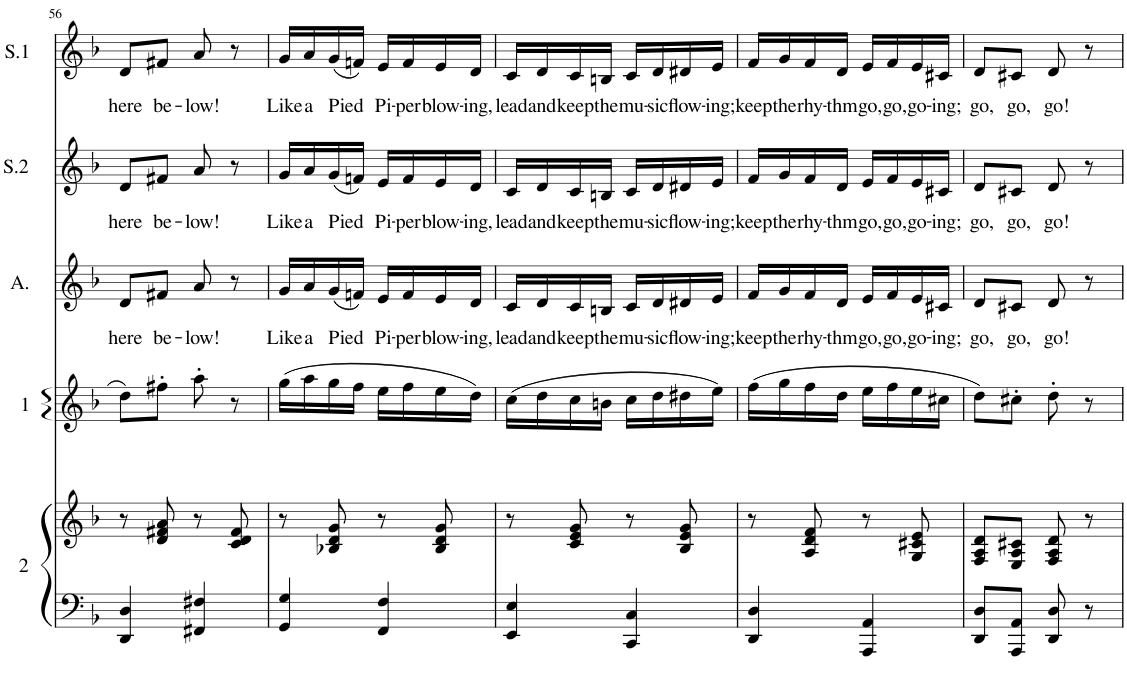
**kern	**kern	**kern	**kern	**text	**kern	**text	**kern	**text
*part5	*part5	*part4	*part3	*part3	*part2	*part2	*part1	*part1
*staff6	*staff5	*staff4	*staff3	*staff3	*staff2	*staff2	*staff1	*staff1
*I"SECUNDO	*	*I"PRIMO	*I"Alt	*	*I"Sopraan 2	*	*I"Sopraan 1	*
*	*	*	*I'A.	*	*I'S.2	*	*I'S.1	*
!!LO:PB:g=z
*clefF4	*clefG2	*clefG2	*clefG2	*	*clefG2	*	*clefG2	*
*	*	*	*	*	*	*	*Trd1c2	*
*k[b-]	*k[b-]	*k[b-]	*k[b-]	*	*k[b-]	*	*k[b-]	*
*M2/4	*M2/4	*M2/4	*M2/4	*	*M2/4	*	*M2/4	*
=56	=56	=56	=56	=56	=56	=56	=56	=56
!	!	!	!	!LO:LY:b	!	!LO:LY:b	!	!LO:LY:b
4DD/ 4D/	8r	8dd\L	8d/L	here	8d/L	here	8d/L	here
!	!	!	!	!LO:LY:b	!	!LO:LY:b	!	!LO:LY:b
.	8d/ 8f#X/ 8a/	8ff#X'\J	8f#X/J	be-	8f#X/J	be-	8f#X/J	be-
!	!	!	!	!LO:LY:b	!	!LO:LY:b	!	!LO:LY:b
4FF#X/ 4F#X/	8r	8aa'\	8a/	-low!	8a/	-low!	8a/	-low!
.	8c/ 8d/ 8f#/	8r	8r	.	8r	.	8r	.
=57	=57	=57	=57	=57	=57	=57	=57	=57
!	!	!	!	!LO:LY:b	!	!LO:LY:b	!	!LO:LY:b
4GG/ 4G/	8r	(16gg\LL	16g/LL	Like	16g/LL	Like	16g/LL	Like
!	!	!	!	!LO:LY:b	!	!LO:LY:b	!	!LO:LY:b
.	.	16aa\	16a/	a	16a/	a	16a/	a
!	!	!	!	!LO:LY:b	!	!LO:LY:b	!	!LO:LY:b
.	8B-X/ 8d/ 8g/	16gg\	(16g/	Pied	(16g/	Pied	(16g/	Pied
.	.	16ff\JJ	16fn/JJ)	.	16fn/JJ)	.	16fn/JJ)	.
!	!	!	!	!LO:LY:b	!	!LO:LY:b	!	!LO:LY:b
4FF/ 4F/	8r	16ee\LL	16e/LL	Pi-	16e/LL	Pi-	16e/LL	Pi-
!	!	!	!	!LO:LY:b	!	!LO:LY:b	!	!LO:LY:b
.	.	16ff\	16f/	-per	16f/	-per	16f/	-per
!	!	!	!	!LO:LY:b	!	!LO:LY:b	!	!LO:LY:b
.	8B-/ 8d/ 8g/	16ee\	16e/	blow-	16e/	blow-	16e/	blow-
!	!	!	!	!LO:LY:b	!	!LO:LY:b	!	!LO:LY:b
.	.	16dd\JJ)	16d/JJ	-ing,	16d/JJ	-ing,	16d/JJ	-ing,
=58	=58	=58	=58	=58	=58	=58	=58	=58
!	!	!	!	!LO:LY:b	!	!LO:LY:b	!	!LO:LY:b
4EE/ 4E/	8r	(16cc\LL	16c/LL	lead	16c/LL	lead	16c/LL	lead
!	!	!	!	!LO:LY:b	!	!LO:LY:b	!	!LO:LY:b
.	.	16dd\	16d/	and	16d/	and	16d/	and
!	!	!	!	!LO:LY:b	!	!LO:LY:b	!	!LO:LY:b
.	8c/ 8e/ 8g/	16cc\	16c/	keep	16c/	keep	16c/	keep
!	!	!	!	!LO:LY:b	!	!LO:LY:b	!	!LO:LY:b
.	.	16bn\JJ	16Bn/JJ	the	16Bn/JJ	the	16Bn/JJ	the
!	!	!	!	!LO:LY:b	!	!LO:LY:b	!	!LO:LY:b
4CC/ 4C/	8r	16cc\LL	16c/LL	mu-	16c/LL	mu-	16c/LL	mu-
!	!	!	!	!LO:LY:b	!	!LO:LY:b	!	!LO:LY:b
.	.	16dd\	16d/	-sic	16d/	-sic	16d/	-sic
!	!	!	!	!LO:LY:b	!	!LO:LY:b	!	!LO:LY:b
.	8B-/ 8e/ 8g/	16dd#X\	16d#X/	flow-	16d#X/	flow-	16d#X/	flow-
!	!	!	!	!LO:LY:b	!	!LO:LY:b	!	!LO:LY:b
.	.	16ee\JJ)	16e/JJ	-ing;	16e/JJ	-ing;	16e/JJ	-ing;
=59	=59	=59	=59	=59	=59	=59	=59	=59
!	!	!	!	!LO:LY:b	!	!LO:LY:b	!	!LO:LY:b
4DD/ 4D/	8r	(16ff\LL	16f/LL	keep	16f/LL	keep	16f/LL	keep
!	!	!	!	!LO:LY:b	!	!LO:LY:b	!	!LO:LY:b
.	.	16gg\	16g/	the	16g/	the	16g/	the
!	!	!	!	!LO:LY:b	!	!LO:LY:b	!	!LO:LY:b
.	8A/ 8d/ 8f/	16ff\	16f/	rhy-	16f/	rhy-	16f/	rhy-
!	!	!	!	!LO:LY:b	!	!LO:LY:b	!	!LO:LY:b
.	.	16dd\JJ	16d/JJ	-thm	16d/JJ	-thm	16d/JJ	-thm
!	!	!	!	!LO:LY:b	!	!LO:LY:b	!	!LO:LY:b
4AAA/ 4AA/	8r	16ee\LL	16e/LL	go,	16e/LL	go,	16e/LL	go,
!	!	!	!	!LO:LY:b	!	!LO:LY:b	!	!LO:LY:b
.	.	16ff\	16f/	go,	16f/	go,	16f/	go,
!	!	!	!	!LO:LY:b	!	!LO:LY:b	!	!LO:LY:b
.	8G/ 8c#X/ 8e/	16ee\	16e/	go-	16e/	go-	16e/	go-
!	!	!	!	!LO:LY:b	!	!LO:LY:b	!	!LO:LY:b
.	.	16cc#X\JJ	16c#X/JJ	-ing;	16c#X/JJ	-ing;	16c#X/JJ	-ing;
=60	=60	=60	=60	=60	=60	=60	=60	=60
!	!	!	!	!LO:LY:b	!	!LO:LY:b	!	!LO:LY:b
8DD/ 8D/L	8F/ 8A/ 8d/L	8dd\L)	8d/L	go,	8d/L	go,	8d/L	go,
!	!	!	!	!LO:LY:b	!	!LO:LY:b	!	!LO:LY:b
8AAA/ 8AA/J	8E/ 8A/ 8c#X/J	8cc#X'\J	8c#X/J	go,	8c#X/J	go,	8c#X/J	go,
!	!	!	!	!LO:LY:b	!	!LO:LY:b	!	!LO:LY:b
8DD/ 8D/	8F/ 8A/ 8d/	8dd'\	8d/	go!	8d/	go!	8d/	go!
8r	8r	8r	8r	.	8r	.	8r	.
=	=	=	=	=	=	=	=	=
*-	*-	*-	*-	*-	*-	*-	*-	*-
